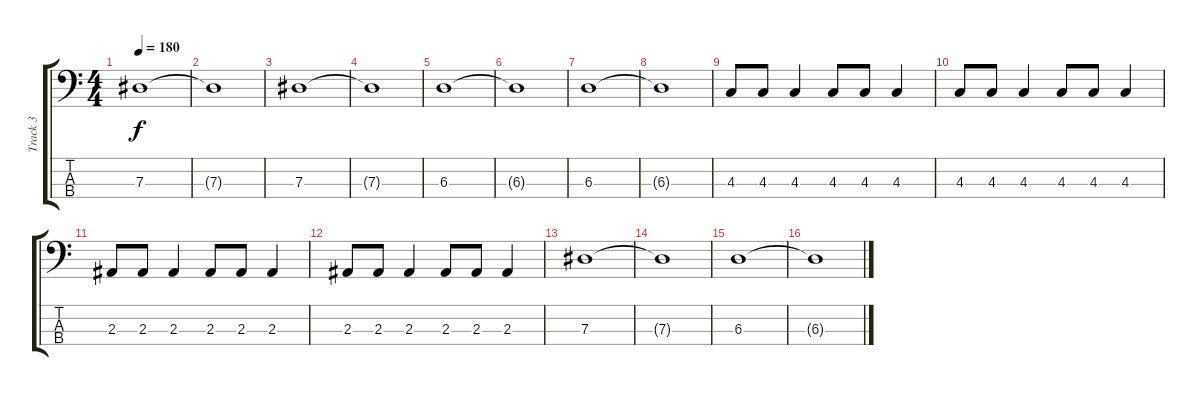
\track ("Track 3" "Track 3") {instrument electricbassfinger}
\staff {score tabs}
\tuning (Gb2 Db2 Ab1 Eb1) {hide}
\ts (4 4)
\tempo 180
\clef f4
\ks c
7.3.1{dy f} |
7.3{t}.1 |
7.3.1 |
7.3{t}.1 |
6.3.1 |
6.3{t}.1 |
6.3.1 |
6.3{t}.1 |
4.3.8 4.3.8 4.3.4 4.3.8 4.3.8 4.3.4 |
4.3.8 4.3.8 4.3.4 4.3.8 4.3.8 4.3.4 |
2.3.8 2.3.8 2.3.4 2.3.8 2.3.8 2.3.4 |
2.3.8 2.3.8 2.3.4 2.3.8 2.3.8 2.3.4 |
7.3.1 |
7.3{t}.1 |
6.3.1 |
6.3{t}.1
